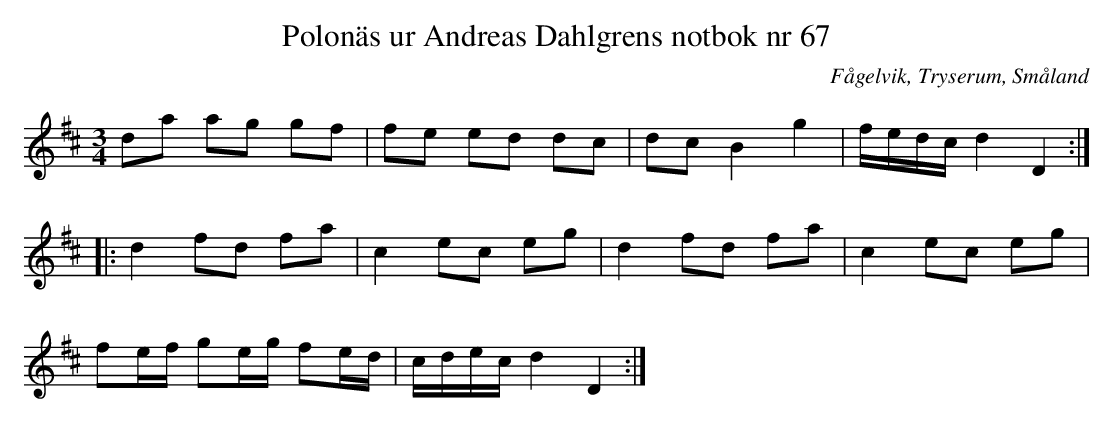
X:1
T: Polonäs ur Andreas Dahlgrens notbok nr 67
O: Fågelvik, Tryserum, Småland
M: 3/4
L: 1/16
K: D
d2a2 a2g2 g2f2 | f2e2 e2d2 d2c2 | d2c2 B4 g4 | fedc d4 D4 ::
d4 f2d2 f2a2 | c4 e2c2 e2g2 | d4 f2d2 f2a2 | c4 e2c2 e2g2 |
f2ef g2eg f2ed | cdec d4 D4 :|
